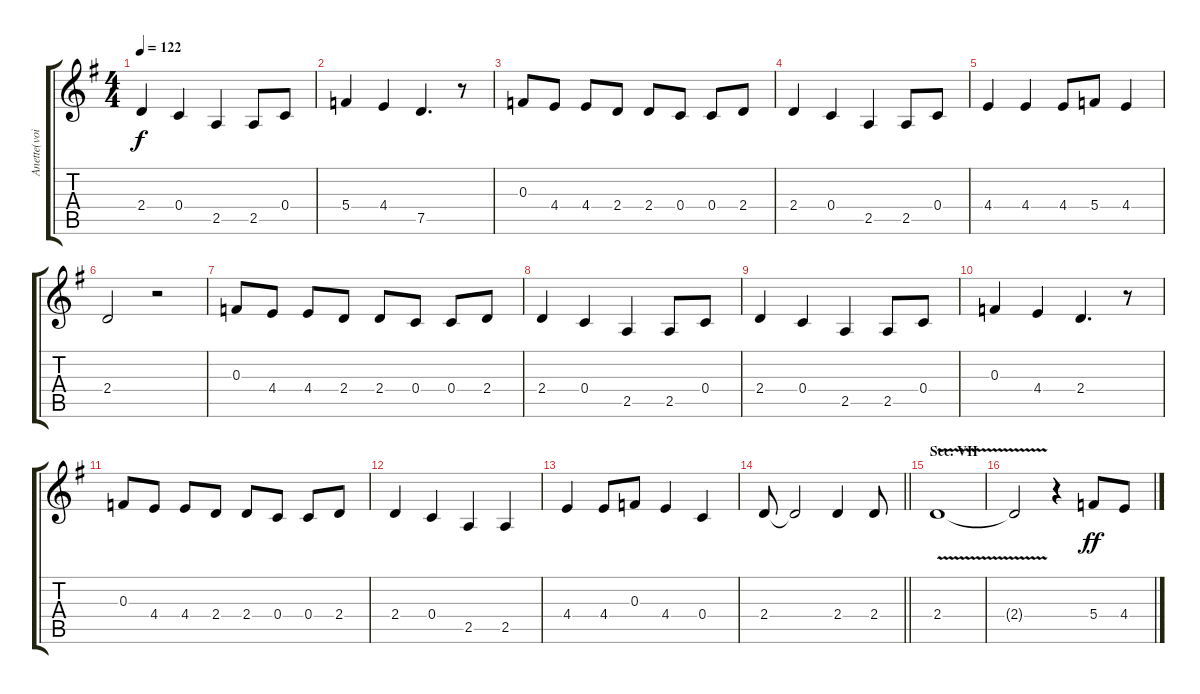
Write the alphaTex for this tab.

\track ("Anette(voice)" "Anette(voi") {instrument flute}
\staff {score tabs}
\tuning (D5 A4 F4 C4 G3 D3) {hide}
\ts (4 4)
\tempo 122
\clef g2
\ks g
2.4.4{dy f} 0.4.4 2.5.4 2.5.8 0.4.8 |
5.4.4 4.4.4 7.5.4{d} r.8 |
0.3.8 4.4.8 4.4.8 2.4.8 2.4.8 0.4.8 0.4.8 2.4.8 |
2.4.4 0.4.4 2.5.4 2.5.8 0.4.8 |
4.4.4 4.4.4 4.4.8 5.4.8 4.4.4 |
2.4.2 r.2 |
0.3.8 4.4.8 4.4.8 2.4.8 2.4.8 0.4.8 0.4.8 2.4.8 |
2.4.4 0.4.4 2.5.4 2.5.8 0.4.8 |
2.4.4 0.4.4 2.5.4 2.5.8 0.4.8 |
0.3.4 4.4.4 2.4.4{d} r.8 |
0.3.8 4.4.8 4.4.8 2.4.8 2.4.8 0.4.8 0.4.8 2.4.8 |
2.4.4 0.4.4 2.5.4 2.5.4 |
4.4.4 4.4.8 0.3.8 4.4.4 0.4.4 |
\barLineRight lightlight
2.4.8 2.4{t}.2 2.4.4 2.4.8 |
\section ("" "Sec. VII")
2.4{v}.1 |
2.4{t}.2 r.4 5.4.8{dy ff} 4.4.8
